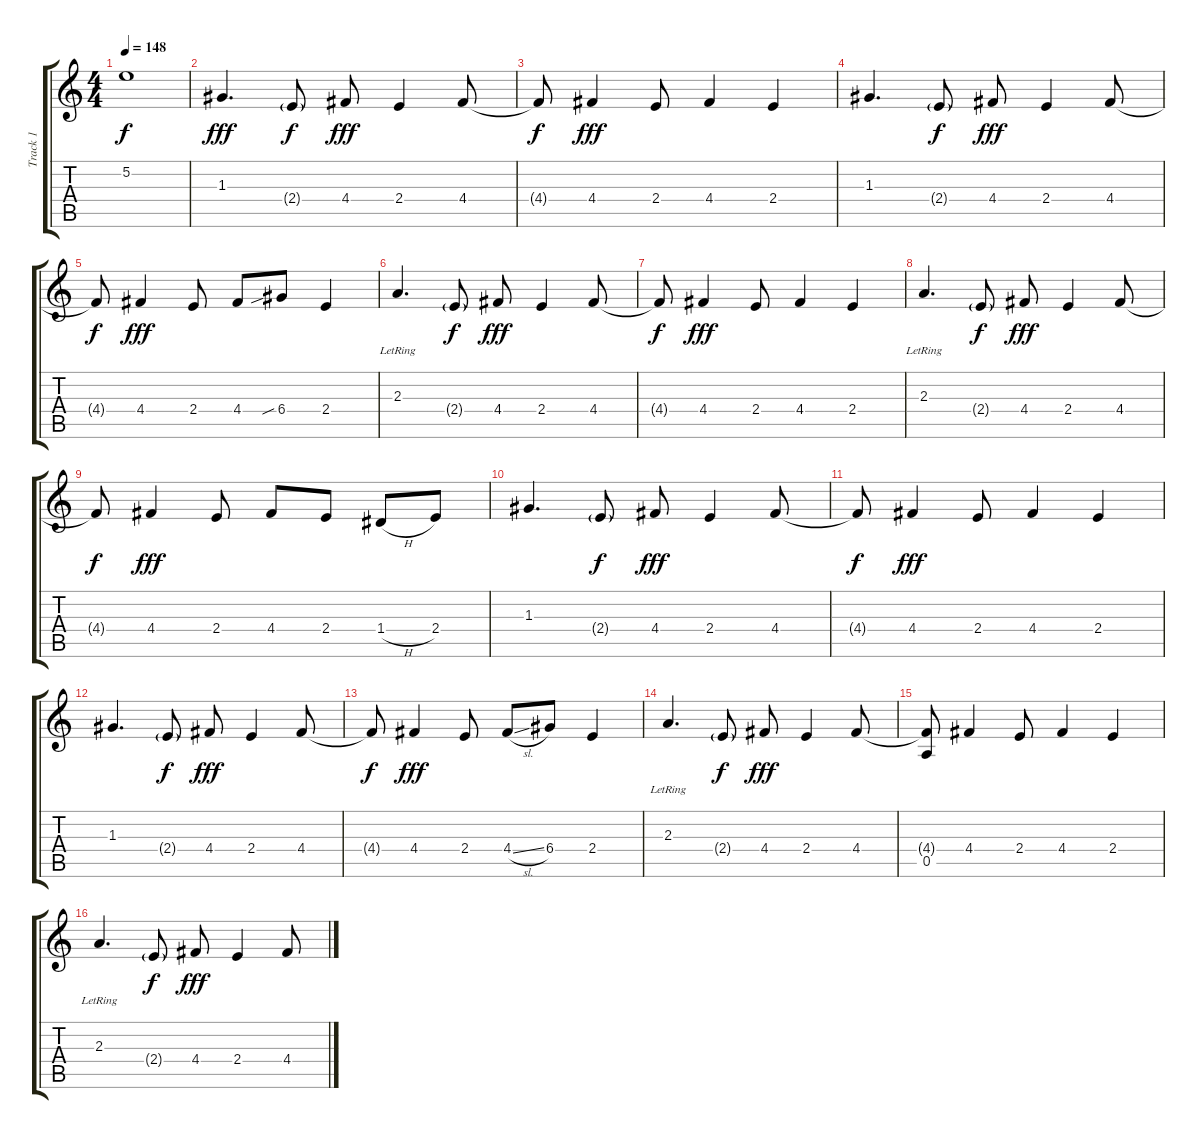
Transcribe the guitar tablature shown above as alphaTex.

\track ("Track 1" "Track 1") {instrument overdrivenguitar}
\staff {score tabs}
\tuning (E4 B3 G3 D3 A2 E2) {hide}
\ts (4 4)
\tempo 148
\clef g2
\ks c
5.2{t}.1{dy f} |
1.3.4{d dy fff} 2.4{g}.8{dy f} 4.4.8{dy fff} 2.4.4 4.4.8 |
4.4{t}.8{dy f} 4.4.4{dy fff} 2.4.8 4.4.4 2.4.4 |
1.3.4{d} 2.4{g}.8{dy f} 4.4.8{dy fff} 2.4.4 4.4.8 |
4.4{t}.8{dy f} 4.4.4{dy fff} 2.4.8 4.4.8 6.4{sib}.8 2.4.4 |
2.3{lr}.4{d} 2.4{g}.8{dy f} 4.4.8{dy fff} 2.4.4 4.4.8 |
4.4{t}.8{dy f} 4.4.4{dy fff} 2.4.8 4.4.4 2.4.4 |
2.3{lr}.4{d} 2.4{g}.8{dy f} 4.4.8{dy fff} 2.4.4 4.4.8 |
4.4{t}.8{dy f} 4.4.4{dy fff} 2.4.8 4.4.8 2.4.8 1.4{h}.8 2.4.8 |
1.3.4{d} 2.4{g}.8{dy f} 4.4.8{dy fff} 2.4.4 4.4.8 |
4.4{t}.8{dy f} 4.4.4{dy fff} 2.4.8 4.4.4 2.4.4 |
1.3.4{d} 2.4{g}.8{dy f} 4.4.8{dy fff} 2.4.4 4.4.8 |
4.4{t}.8{dy f} 4.4.4{dy fff} 2.4.8 4.4{sl}.8 6.4.8 2.4.4 |
2.3{lr}.4{d} 2.4{g}.8{dy f} 4.4.8{dy fff} 2.4.4 4.4.8 |
(4.4{t} 0.5).8 4.4.4 2.4.8 4.4.4 2.4.4 |
2.3{lr}.4{d} 2.4{g}.8{dy f} 4.4.8{dy fff} 2.4.4 4.4.8
